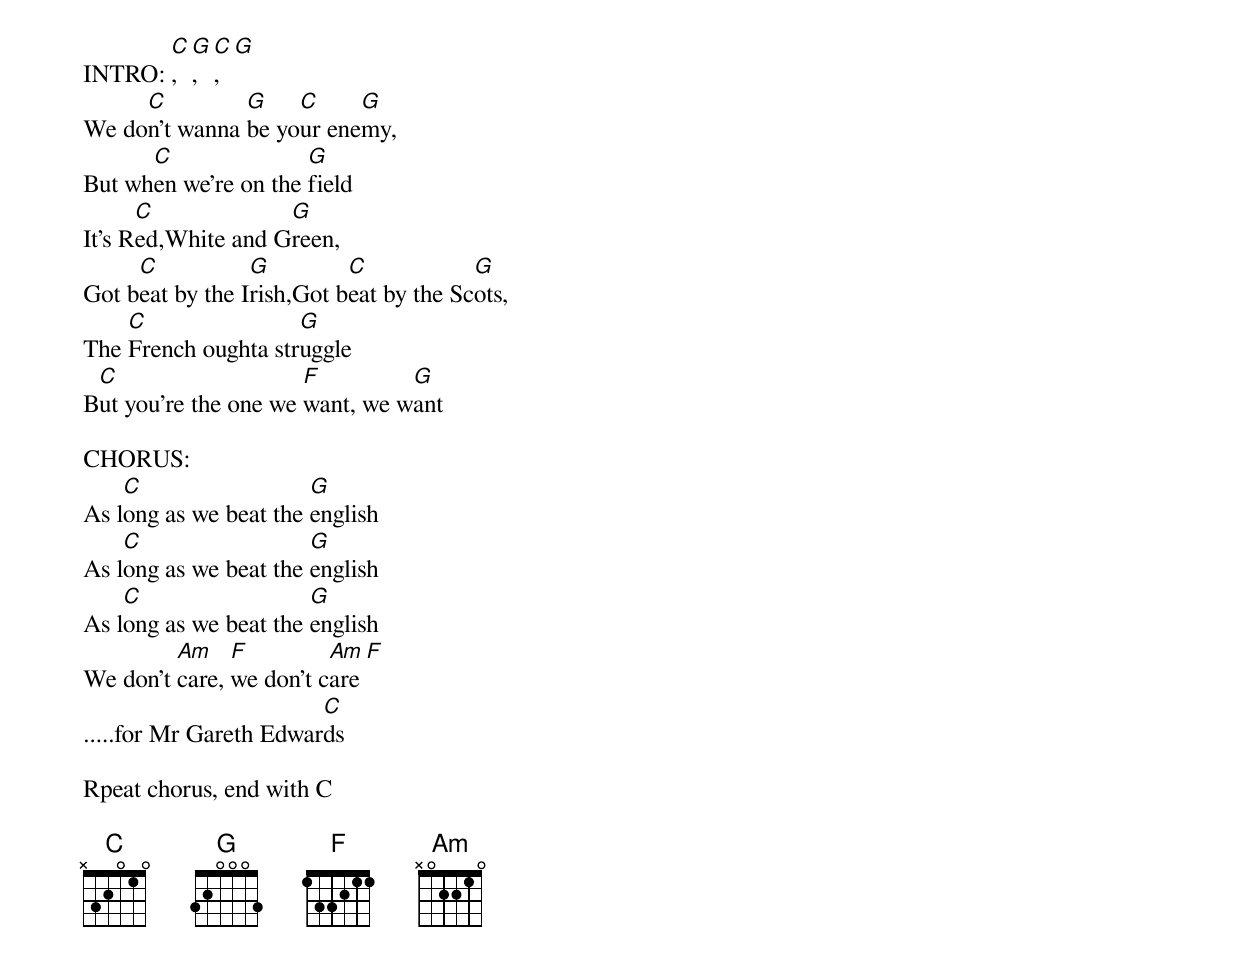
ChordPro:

INTRO: [C], [G], [C], [G]
We do[C]n't wanna [G]be yo[C]ur ene[G]my,
But wh[C]en we're on the [G]field
It's R[C]ed,White and G[G]reen,
Got b[C]eat by the I[G]rish,Got b[C]eat by the Sc[G]ots,
The [C]French oughta str[G]uggle
B[C]ut you're the one we [F]want, we w[G]ant

CHORUS:
As l[C]ong as we beat the [G]english
As l[C]ong as we beat the [G]english
As l[C]ong as we beat the [G]english
We don't [Am]care, [F]we don't c[Am]are [F]
.....for Mr Gareth Edwar[C]ds

Rpeat chorus, end with C

{% include music-notes.html %}
